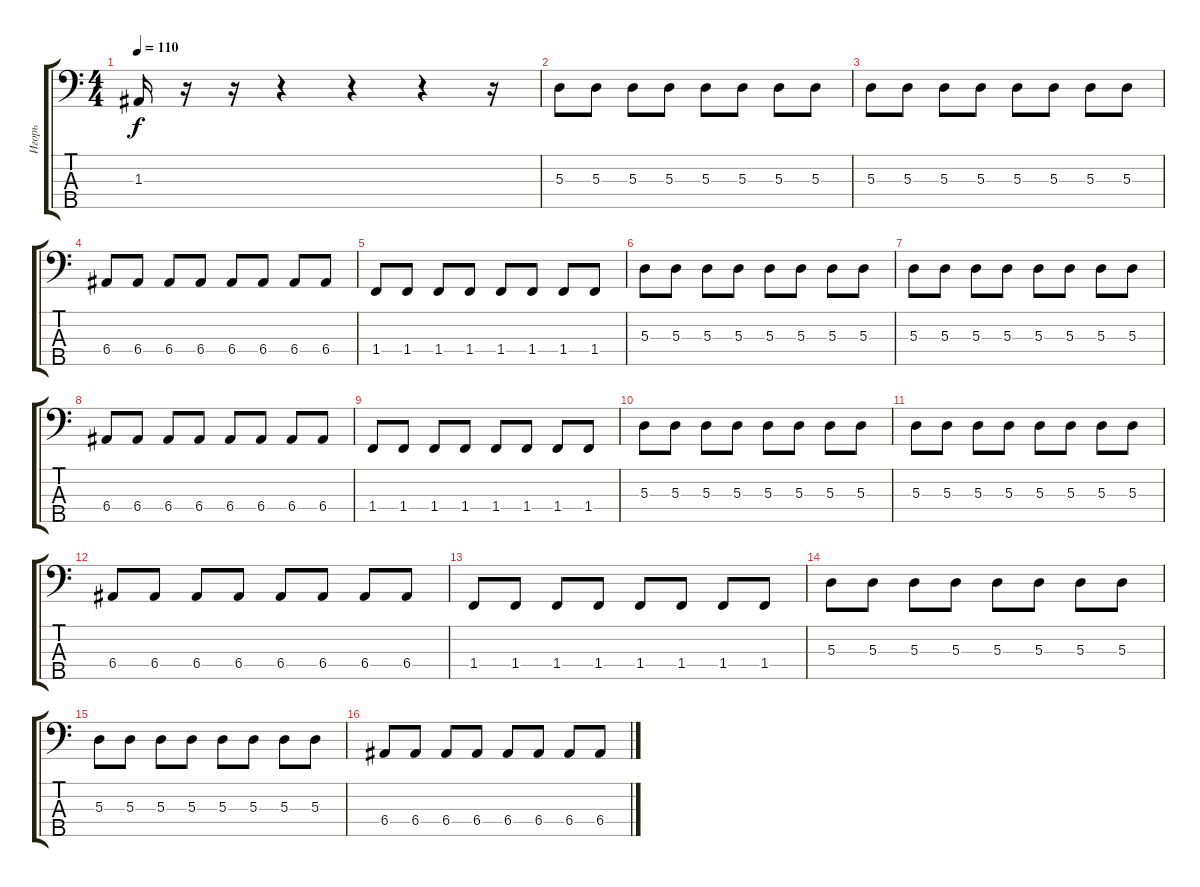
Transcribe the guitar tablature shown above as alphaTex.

\track ("Игорь" "Игорь") {instrument electricbassfinger}
\staff {score tabs}
\tuning (G2 D2 A1 E1 B0) {hide}
\ts (4 4)
\tempo 110
\clef f4
\ks c
1.3.16{dy f} r.16 r.16 r.4 r.4 r.4 r.16 |
5.3.8 5.3.8 5.3.8 5.3.8 5.3.8 5.3.8 5.3.8 5.3.8 |
5.3.8 5.3.8 5.3.8 5.3.8 5.3.8 5.3.8 5.3.8 5.3.8 |
6.4.8 6.4.8 6.4.8 6.4.8 6.4.8 6.4.8 6.4.8 6.4.8 |
1.4.8 1.4.8 1.4.8 1.4.8 1.4.8 1.4.8 1.4.8 1.4.8 |
5.3.8 5.3.8 5.3.8 5.3.8 5.3.8 5.3.8 5.3.8 5.3.8 |
5.3.8 5.3.8 5.3.8 5.3.8 5.3.8 5.3.8 5.3.8 5.3.8 |
6.4.8 6.4.8 6.4.8 6.4.8 6.4.8 6.4.8 6.4.8 6.4.8 |
1.4.8 1.4.8 1.4.8 1.4.8 1.4.8 1.4.8 1.4.8 1.4.8 |
5.3.8 5.3.8 5.3.8 5.3.8 5.3.8 5.3.8 5.3.8 5.3.8 |
5.3.8 5.3.8 5.3.8 5.3.8 5.3.8 5.3.8 5.3.8 5.3.8 |
6.4.8 6.4.8 6.4.8 6.4.8 6.4.8 6.4.8 6.4.8 6.4.8 |
1.4.8 1.4.8 1.4.8 1.4.8 1.4.8 1.4.8 1.4.8 1.4.8 |
5.3.8 5.3.8 5.3.8 5.3.8 5.3.8 5.3.8 5.3.8 5.3.8 |
5.3.8 5.3.8 5.3.8 5.3.8 5.3.8 5.3.8 5.3.8 5.3.8 |
6.4.8 6.4.8 6.4.8 6.4.8 6.4.8 6.4.8 6.4.8 6.4.8
